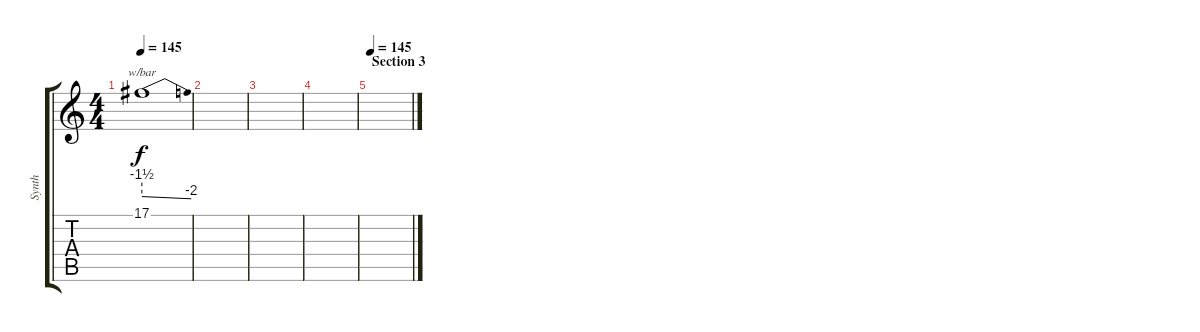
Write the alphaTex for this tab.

\track ("Synth" "Synth") {instrument tremolostrings}
\staff {score tabs}
\tuning (E4 B3 G3 D3 A2 E2) {hide}
\ts (4 4)
\tempo 145
\clef g2
\ks c
17.1{t}.1{tbe (dive default 0 -6 60 -8) dy f} |
|
|
|
\section ("" "Section 3")
\tempo 145
